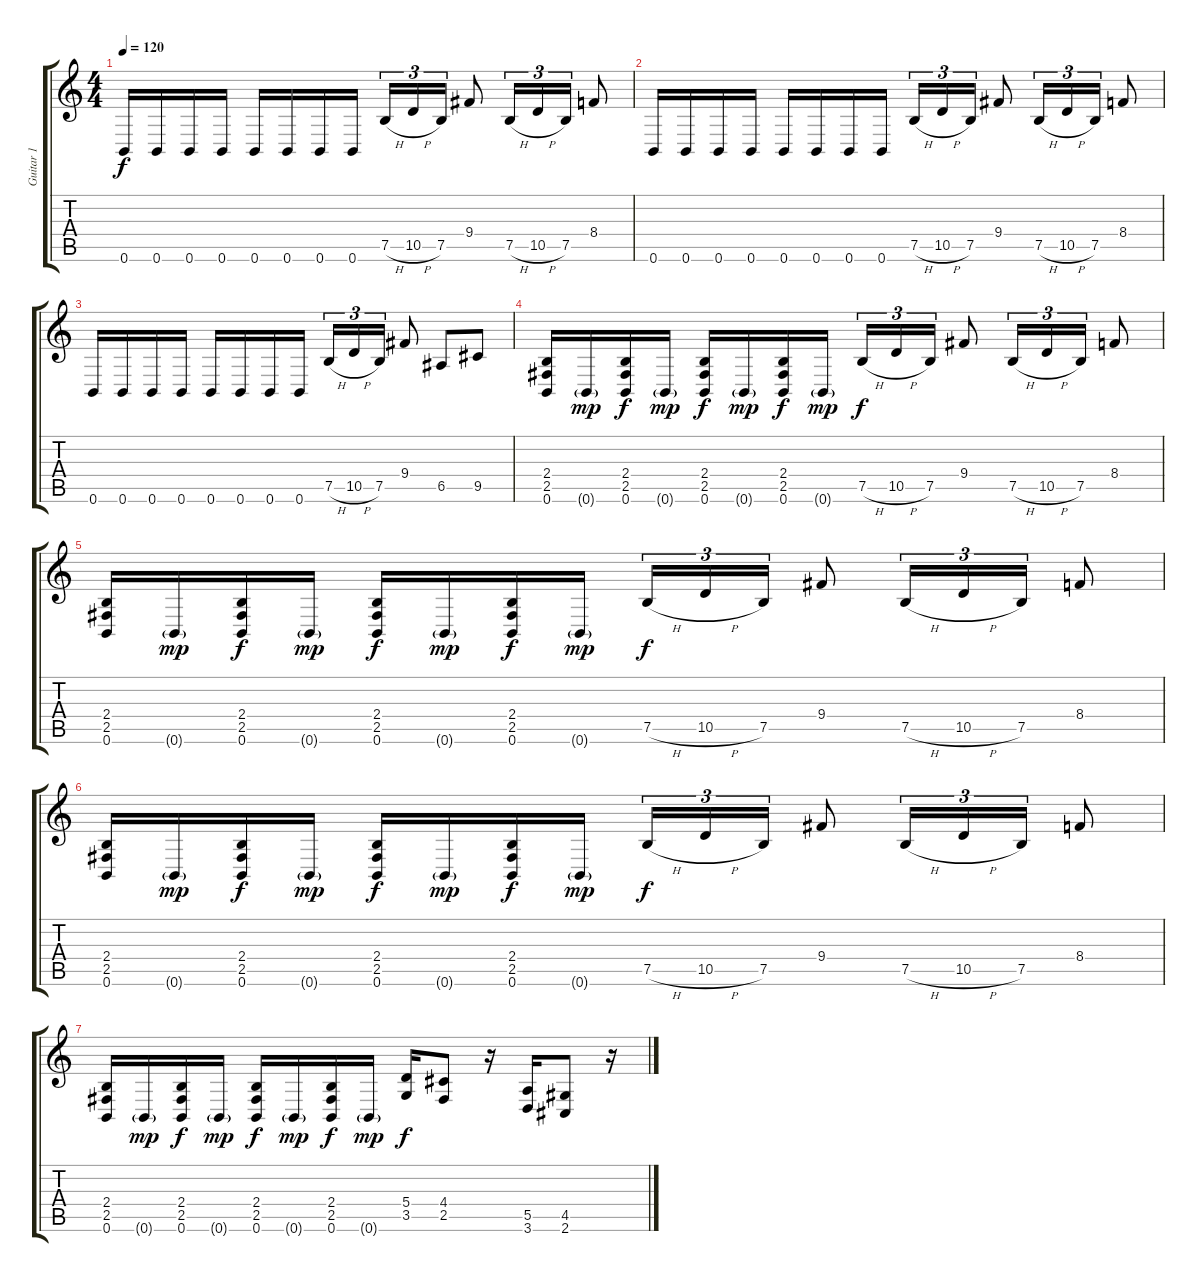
\track ("Guitar 1" "Guitar 1") {instrument distortionguitar}
\staff {score tabs}
\tuning (B3 Gb3 D3 A2 E2 B1) {hide}
\ts (4 4)
\tempo 120
\clef g2
\ks c
0.6.16{dy f} 0.6.16 0.6.16 0.6.16 0.6.16 0.6.16 0.6.16 0.6.16 7.5{h}.16{tu (3 2)} 10.5{h}.16{tu (3 2)} 7.5.16{tu (3 2)} 9.4.8 7.5{h}.16{tu (3 2)} 10.5{h}.16{tu (3 2)} 7.5.16{tu (3 2)} 8.4.8 |
0.6.16 0.6.16 0.6.16 0.6.16 0.6.16 0.6.16 0.6.16 0.6.16 7.5{h}.16{tu (3 2)} 10.5{h}.16{tu (3 2)} 7.5.16{tu (3 2)} 9.4.8 7.5{h}.16{tu (3 2)} 10.5{h}.16{tu (3 2)} 7.5.16{tu (3 2)} 8.4.8 |
0.6.16 0.6.16 0.6.16 0.6.16 0.6.16 0.6.16 0.6.16 0.6.16 7.5{h}.16{tu (3 2)} 10.5{h}.16{tu (3 2)} 7.5.16{tu (3 2)} 9.4.8 6.5.8 9.5.8 |
(2.4 2.5 0.6).16 0.6{g}.16{dy mp} (2.4 2.5 0.6).16{dy f} 0.6{g}.16{dy mp} (2.4 2.5 0.6).16{dy f} 0.6{g}.16{dy mp} (2.4 2.5 0.6).16{dy f} 0.6{g}.16{dy mp} 7.5{h}.16{tu (3 2) dy f} 10.5{h}.16{tu (3 2)} 7.5.16{tu (3 2)} 9.4.8 7.5{h}.16{tu (3 2)} 10.5{h}.16{tu (3 2)} 7.5.16{tu (3 2)} 8.4.8 |
(2.4 2.5 0.6).16 0.6{g}.16{dy mp} (2.4 2.5 0.6).16{dy f} 0.6{g}.16{dy mp} (2.4 2.5 0.6).16{dy f} 0.6{g}.16{dy mp} (2.4 2.5 0.6).16{dy f} 0.6{g}.16{dy mp} 7.5{h}.16{tu (3 2) dy f} 10.5{h}.16{tu (3 2)} 7.5.16{tu (3 2)} 9.4.8 7.5{h}.16{tu (3 2)} 10.5{h}.16{tu (3 2)} 7.5.16{tu (3 2)} 8.4.8 |
(2.4 2.5 0.6).16 0.6{g}.16{dy mp} (2.4 2.5 0.6).16{dy f} 0.6{g}.16{dy mp} (2.4 2.5 0.6).16{dy f} 0.6{g}.16{dy mp} (2.4 2.5 0.6).16{dy f} 0.6{g}.16{dy mp} 7.5{h}.16{tu (3 2) dy f} 10.5{h}.16{tu (3 2)} 7.5.16{tu (3 2)} 9.4.8 7.5{h}.16{tu (3 2)} 10.5{h}.16{tu (3 2)} 7.5.16{tu (3 2)} 8.4.8 |
(2.4 2.5 0.6).16 0.6{g}.16{dy mp} (2.4 2.5 0.6).16{dy f} 0.6{g}.16{dy mp} (2.4 2.5 0.6).16{dy f} 0.6{g}.16{dy mp} (2.4 2.5 0.6).16{dy f} 0.6{g}.16{dy mp} (5.4 3.5).16{dy f} (4.4 2.5).8 r.16 (5.5 3.6).16 (4.5 2.6).8 r.16
